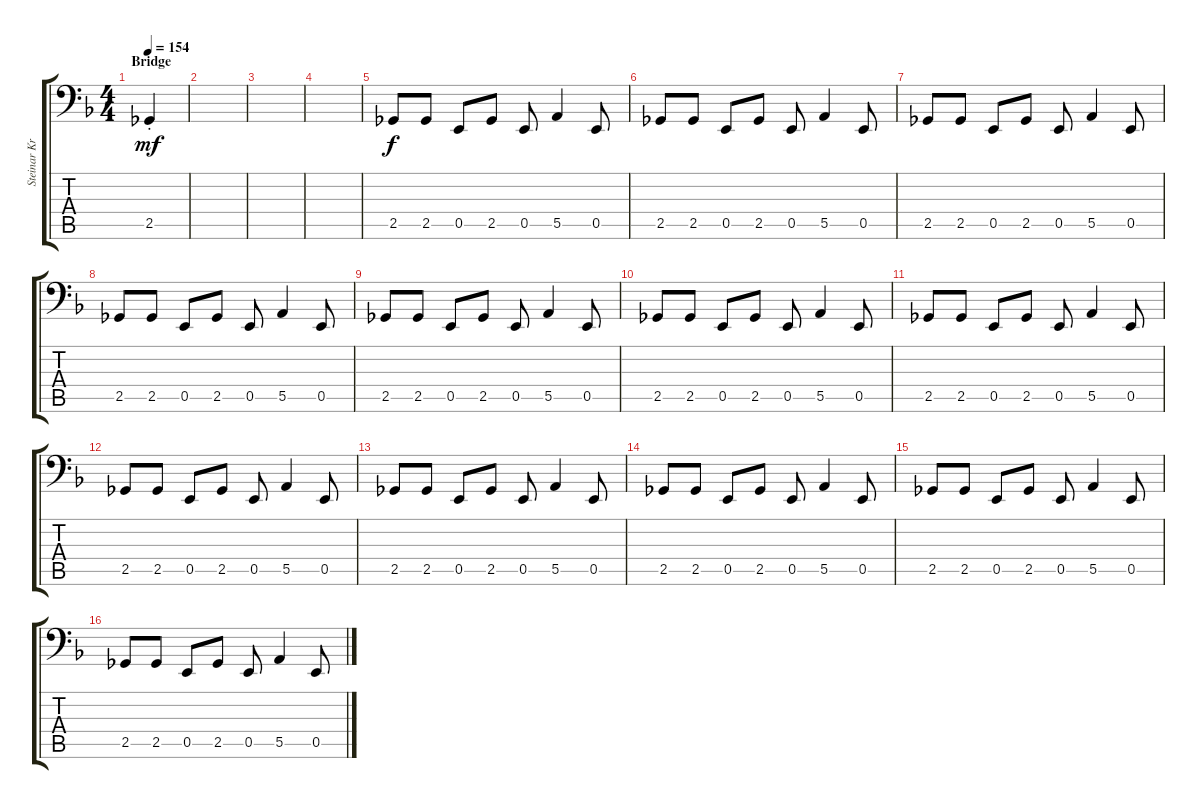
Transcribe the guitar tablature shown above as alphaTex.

\track ("Steinar Krokmo" "Steinar Kr") {instrument electricbassfinger}
\staff {score tabs}
\tuning (C3 G2 D2 A1 E1 B0) {hide}
\ts (4 4)
\section ("" "Bridge")
\tempo 154
\clef f4
\ks f
2.5{st}.4{dy mf} |
|
|
|
2.5.8{dy f} 2.5.8 0.5.8 2.5.8 0.5.8 5.5.4 0.5.8 |
2.5.8 2.5.8 0.5.8 2.5.8 0.5.8 5.5.4 0.5.8 |
2.5.8 2.5.8 0.5.8 2.5.8 0.5.8 5.5.4 0.5.8 |
2.5.8 2.5.8 0.5.8 2.5.8 0.5.8 5.5.4 0.5.8 |
2.5.8 2.5.8 0.5.8 2.5.8 0.5.8 5.5.4 0.5.8 |
2.5.8 2.5.8 0.5.8 2.5.8 0.5.8 5.5.4 0.5.8 |
2.5.8 2.5.8 0.5.8 2.5.8 0.5.8 5.5.4 0.5.8 |
2.5.8 2.5.8 0.5.8 2.5.8 0.5.8 5.5.4 0.5.8 |
2.5.8 2.5.8 0.5.8 2.5.8 0.5.8 5.5.4 0.5.8 |
2.5.8 2.5.8 0.5.8 2.5.8 0.5.8 5.5.4 0.5.8 |
2.5.8 2.5.8 0.5.8 2.5.8 0.5.8 5.5.4 0.5.8 |
2.5.8 2.5.8 0.5.8 2.5.8 0.5.8 5.5.4 0.5.8
